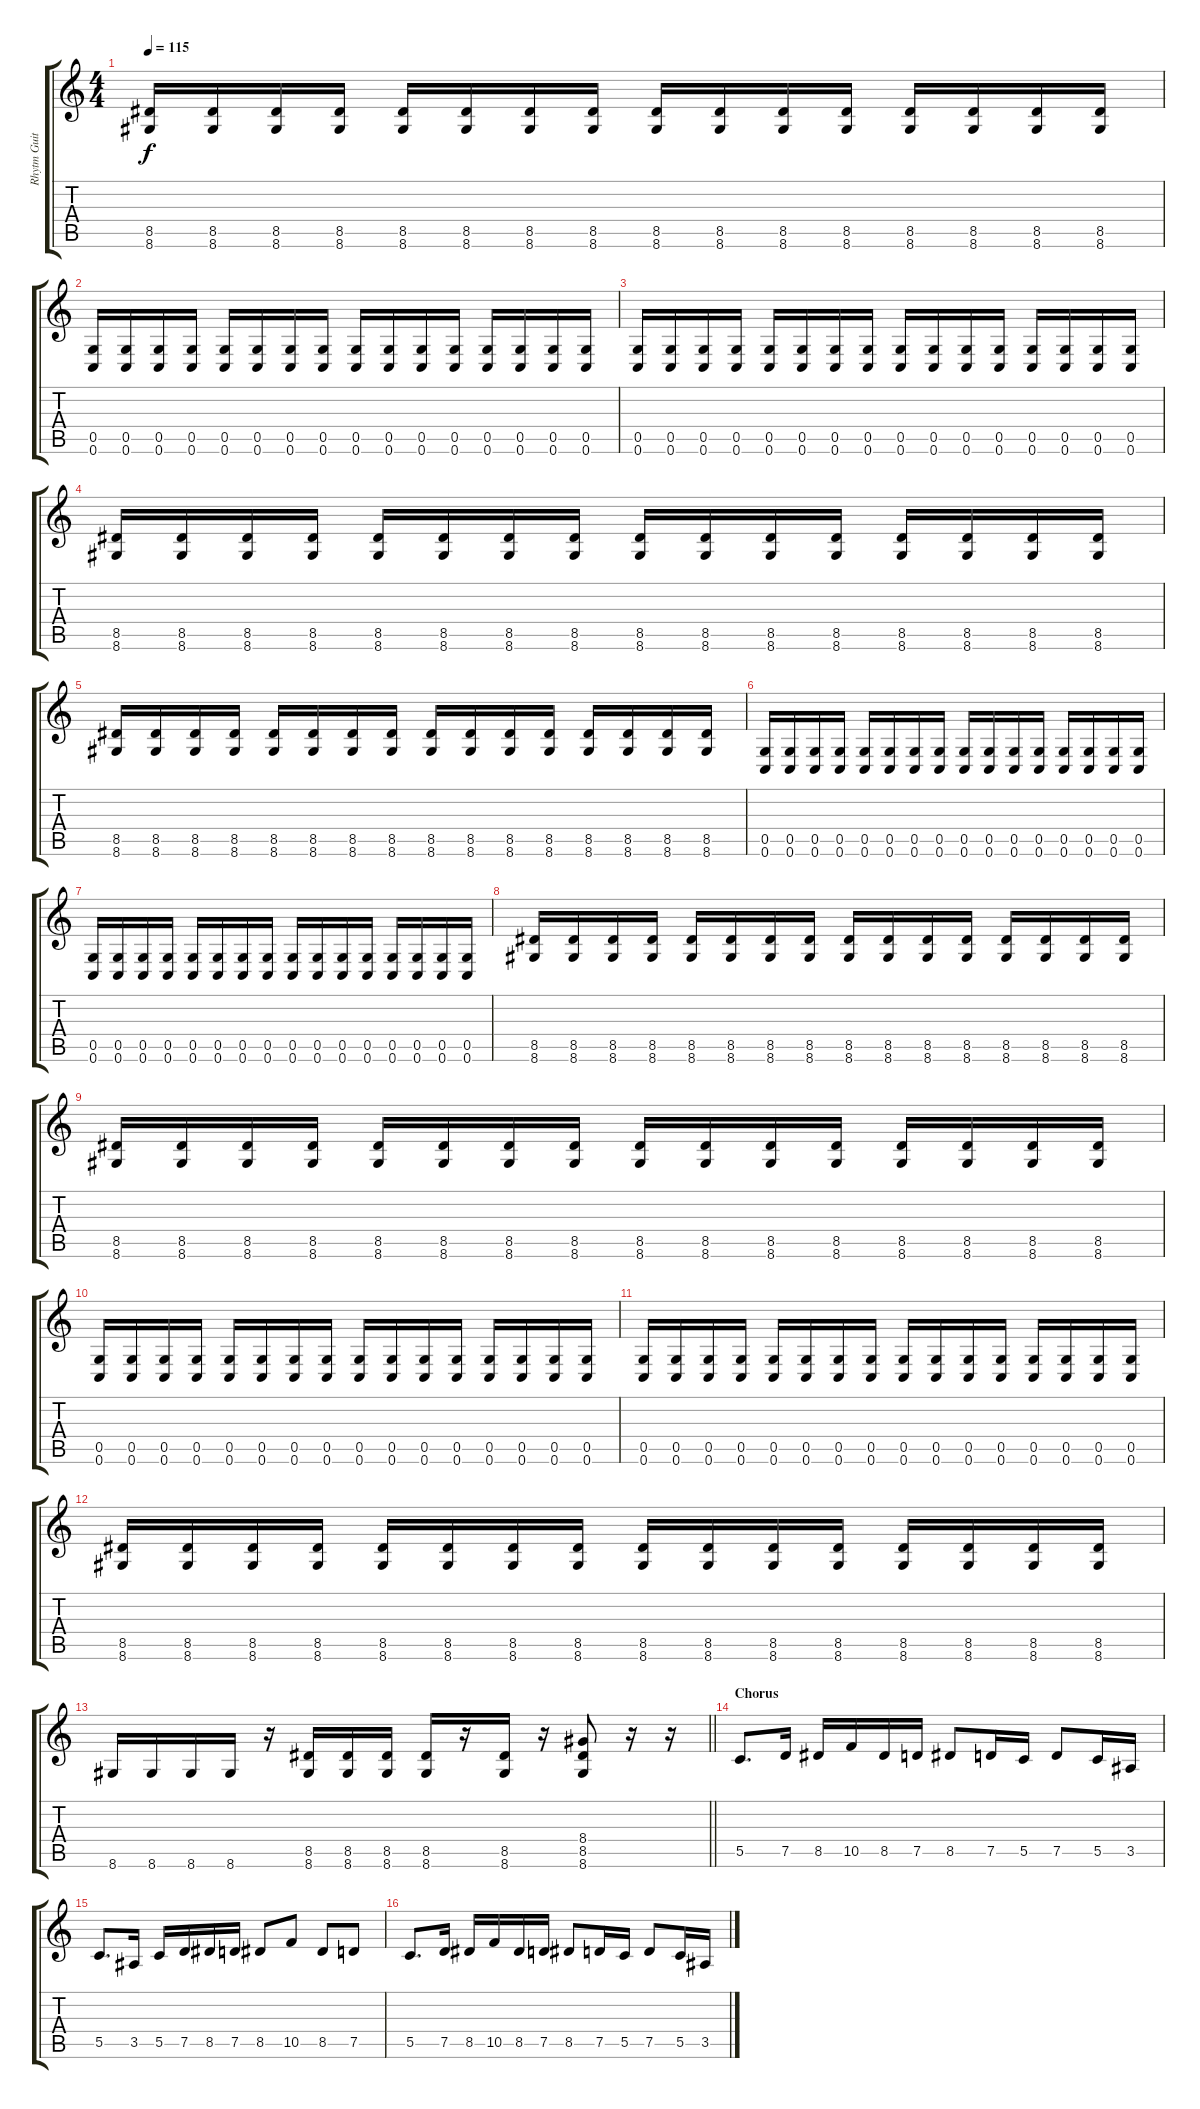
\track ("Rhytm Guitar" "Rhytm Guit") {instrument distortionguitar}
\staff {score tabs}
\tuning (D4 A3 F3 C3 G2 C2) {hide}
\ts (4 4)
\tempo 115
\clef g2
\ks c
(8.5 8.6).16{dy f} (8.5 8.6).16 (8.5 8.6).16 (8.5 8.6).16 (8.5 8.6).16 (8.5 8.6).16 (8.5 8.6).16 (8.5 8.6).16 (8.5 8.6).16 (8.5 8.6).16 (8.5 8.6).16 (8.5 8.6).16 (8.5 8.6).16 (8.5 8.6).16 (8.5 8.6).16 (8.5 8.6).16 |
(0.5 0.6).16 (0.5 0.6).16 (0.5 0.6).16 (0.5 0.6).16 (0.5 0.6).16 (0.5 0.6).16 (0.5 0.6).16 (0.5 0.6).16 (0.5 0.6).16 (0.5 0.6).16 (0.5 0.6).16 (0.5 0.6).16 (0.5 0.6).16 (0.5 0.6).16 (0.5 0.6).16 (0.5 0.6).16 |
(0.5 0.6).16 (0.5 0.6).16 (0.5 0.6).16 (0.5 0.6).16 (0.5 0.6).16 (0.5 0.6).16 (0.5 0.6).16 (0.5 0.6).16 (0.5 0.6).16 (0.5 0.6).16 (0.5 0.6).16 (0.5 0.6).16 (0.5 0.6).16 (0.5 0.6).16 (0.5 0.6).16 (0.5 0.6).16 |
(8.5 8.6).16 (8.5 8.6).16 (8.5 8.6).16 (8.5 8.6).16 (8.5 8.6).16 (8.5 8.6).16 (8.5 8.6).16 (8.5 8.6).16 (8.5 8.6).16 (8.5 8.6).16 (8.5 8.6).16 (8.5 8.6).16 (8.5 8.6).16 (8.5 8.6).16 (8.5 8.6).16 (8.5 8.6).16 |
(8.5 8.6).16 (8.5 8.6).16 (8.5 8.6).16 (8.5 8.6).16 (8.5 8.6).16 (8.5 8.6).16 (8.5 8.6).16 (8.5 8.6).16 (8.5 8.6).16 (8.5 8.6).16 (8.5 8.6).16 (8.5 8.6).16 (8.5 8.6).16 (8.5 8.6).16 (8.5 8.6).16 (8.5 8.6).16 |
(0.5 0.6).16 (0.5 0.6).16 (0.5 0.6).16 (0.5 0.6).16 (0.5 0.6).16 (0.5 0.6).16 (0.5 0.6).16 (0.5 0.6).16 (0.5 0.6).16 (0.5 0.6).16 (0.5 0.6).16 (0.5 0.6).16 (0.5 0.6).16 (0.5 0.6).16 (0.5 0.6).16 (0.5 0.6).16 |
(0.5 0.6).16 (0.5 0.6).16 (0.5 0.6).16 (0.5 0.6).16 (0.5 0.6).16 (0.5 0.6).16 (0.5 0.6).16 (0.5 0.6).16 (0.5 0.6).16 (0.5 0.6).16 (0.5 0.6).16 (0.5 0.6).16 (0.5 0.6).16 (0.5 0.6).16 (0.5 0.6).16 (0.5 0.6).16 |
(8.5 8.6).16 (8.5 8.6).16 (8.5 8.6).16 (8.5 8.6).16 (8.5 8.6).16 (8.5 8.6).16 (8.5 8.6).16 (8.5 8.6).16 (8.5 8.6).16 (8.5 8.6).16 (8.5 8.6).16 (8.5 8.6).16 (8.5 8.6).16 (8.5 8.6).16 (8.5 8.6).16 (8.5 8.6).16 |
(8.5 8.6).16 (8.5 8.6).16 (8.5 8.6).16 (8.5 8.6).16 (8.5 8.6).16 (8.5 8.6).16 (8.5 8.6).16 (8.5 8.6).16 (8.5 8.6).16 (8.5 8.6).16 (8.5 8.6).16 (8.5 8.6).16 (8.5 8.6).16 (8.5 8.6).16 (8.5 8.6).16 (8.5 8.6).16 |
(0.5 0.6).16 (0.5 0.6).16 (0.5 0.6).16 (0.5 0.6).16 (0.5 0.6).16 (0.5 0.6).16 (0.5 0.6).16 (0.5 0.6).16 (0.5 0.6).16 (0.5 0.6).16 (0.5 0.6).16 (0.5 0.6).16 (0.5 0.6).16 (0.5 0.6).16 (0.5 0.6).16 (0.5 0.6).16 |
(0.5 0.6).16 (0.5 0.6).16 (0.5 0.6).16 (0.5 0.6).16 (0.5 0.6).16 (0.5 0.6).16 (0.5 0.6).16 (0.5 0.6).16 (0.5 0.6).16 (0.5 0.6).16 (0.5 0.6).16 (0.5 0.6).16 (0.5 0.6).16 (0.5 0.6).16 (0.5 0.6).16 (0.5 0.6).16 |
(8.5 8.6).16 (8.5 8.6).16 (8.5 8.6).16 (8.5 8.6).16 (8.5 8.6).16 (8.5 8.6).16 (8.5 8.6).16 (8.5 8.6).16 (8.5 8.6).16 (8.5 8.6).16 (8.5 8.6).16 (8.5 8.6).16 (8.5 8.6).16 (8.5 8.6).16 (8.5 8.6).16 (8.5 8.6).16 |
\barLineRight lightlight
8.6.16 8.6.16 8.6.16 8.6.16 r.16 (8.5 8.6).16 (8.5 8.6).16 (8.5 8.6).16 (8.5 8.6).16 r.16 (8.5 8.6).16 r.16 (8.4 8.5 8.6).8 r.16 r.16 |
\section ("" "Chorus")
5.5.8{d} 7.5.16 8.5.16 10.5.16 8.5.16 7.5.16 8.5.8 7.5.16 5.5.16 7.5.8 5.5.16 3.5.16 |
5.5.8{d} 3.5.16 5.5.16 7.5.16 8.5.16 7.5.16 8.5.8 10.5.8 8.5.8 7.5.8 |
5.5.8{d} 7.5.16 8.5.16 10.5.16 8.5.16 7.5.16 8.5.8 7.5.16 5.5.16 7.5.8 5.5.16 3.5.16
